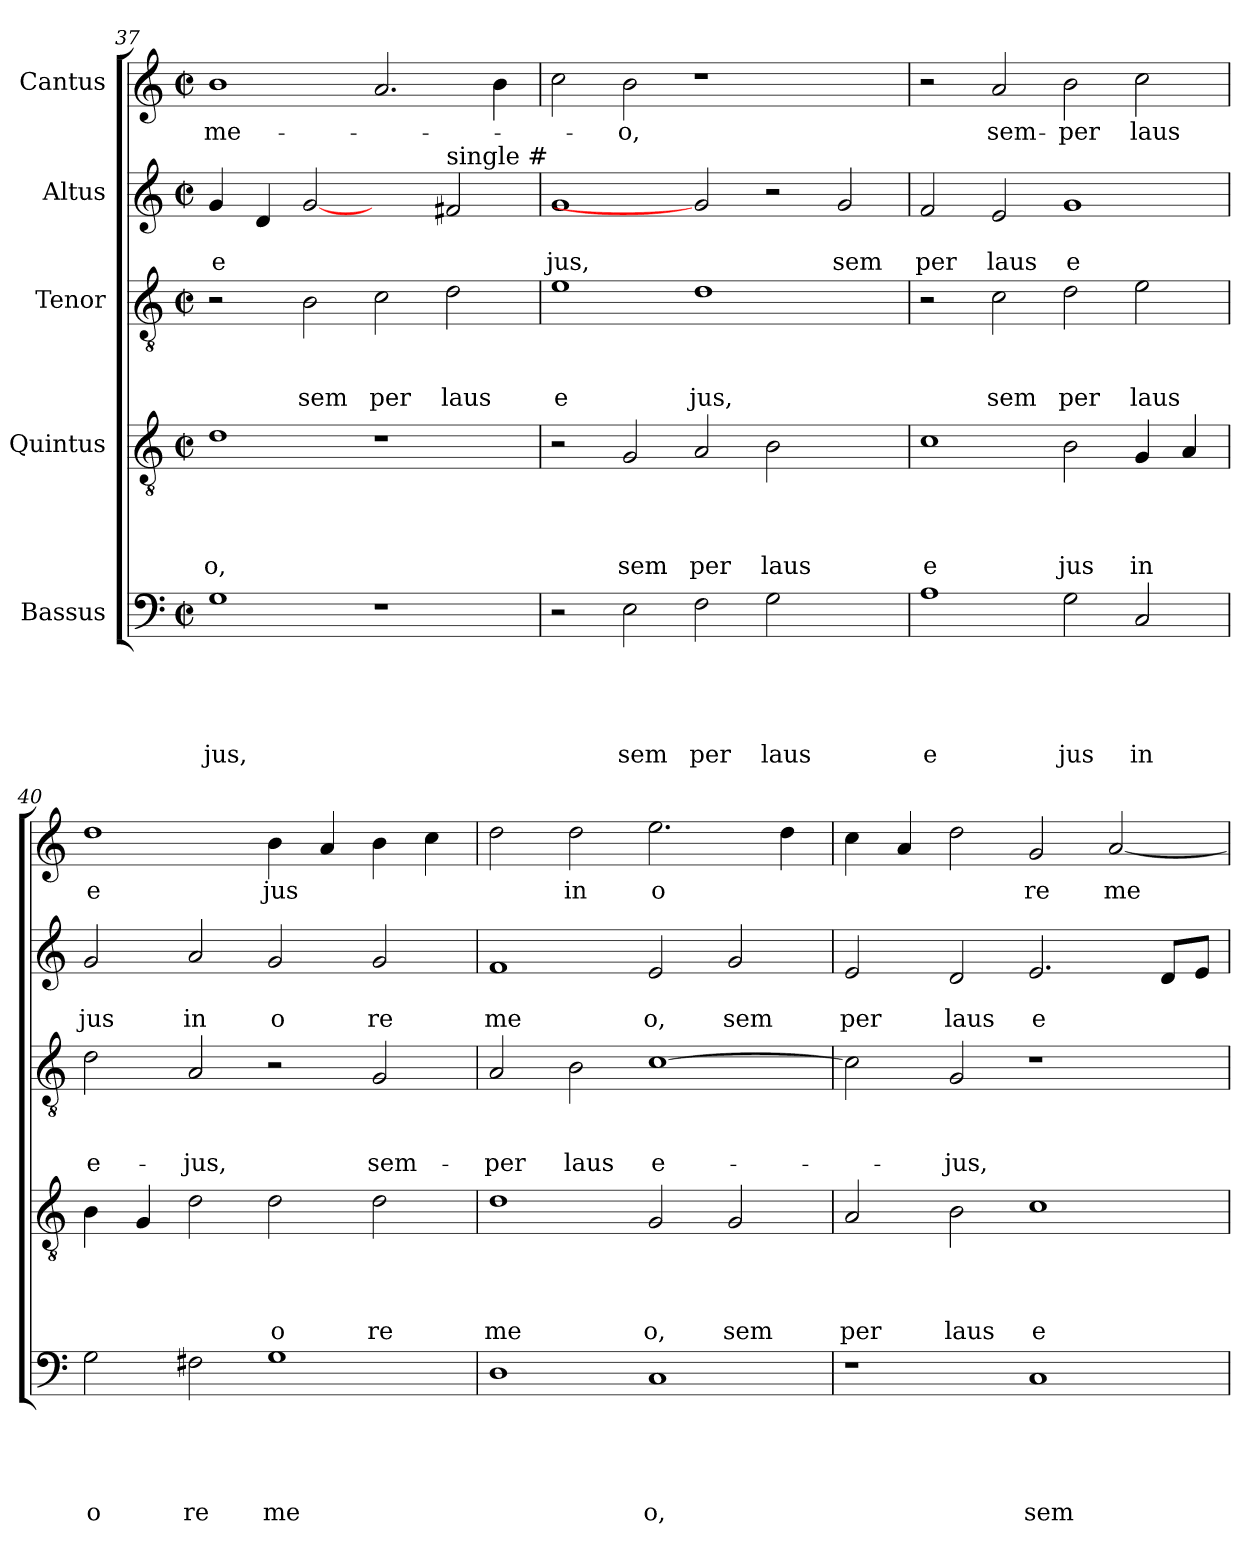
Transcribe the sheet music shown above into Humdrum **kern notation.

**kern	**text	**text	**text	**text	**text	**kern	**text	**text	**text	**text	**kern	**text	**text	**text	**kern	**text	**text	**kern	**text
*part5	*part5	*part5	*part5	*part5	*part5	*part4	*part4	*part4	*part4	*part4	*part3	*part3	*part3	*part3	*part2	*part2	*part2	*part1	*part1
*staff5	*staff5	*staff5	*staff5	*staff5	*staff5	*staff4	*staff4	*staff4	*staff4	*staff4	*staff3	*staff3	*staff3	*staff3	*staff2	*staff2	*staff2	*staff1	*staff1
*I"Bassus	*	*	*	*	*	*I"Quintus	*	*	*	*	*I"Tenor	*	*	*	*I"Altus	*	*	*I"Cantus	*
*clefF4	*	*	*	*	*	*clefGv2	*	*	*	*	*clefGv2	*	*	*	*clefG2	*	*	*clefG2	*
*k[]	*	*	*	*	*	*k[]	*	*	*	*	*k[]	*	*	*	*k[]	*	*	*k[]	*
*C:	*	*	*	*	*	*C:	*	*	*	*	*C:	*	*	*	*C:	*	*	*C:	*
*M2/2	*	*	*	*	*	*M2/2	*	*	*	*	*M2/2	*	*	*	*M2/2	*	*	*M2/2	*
*met(c|)	*	*	*	*	*	*met(c|)	*	*	*	*	*met(c|)	*	*	*	*met(c|)	*	*	*met(c|)	*
=37	=37	=37	=37	=37	=37	=37	=37	=37	=37	=37	=37	=37	=37	=37	=37	=37	=37	=37	=37
!	!	!	!	!	!LO:LY:b	!	!	!	!	!LO:LY:b	!	!	!	!	!	!	!LO:LY:b	!	!LO:LY:b
1G	.	.	.	.	jus,	1d	.	.	.	o,	2r	.	.	.	4g/	.	e	1b	me-
.	.	.	.	.	.	.	.	.	.	.	.	.	.	.	4d/	.	.	.	.
!	!	!	!	!	!	!	!	!	!	!	!	!	!	!LO:LY:b	!	!	!	!	!
.	.	.	.	.	.	.	.	.	.	.	2B\	.	.	sem	[2g	.	.	.	.
!	!	!	!	!	!	!	!	!	!	!	!	!	!	!LO:LY:b	!	!	!	!	!
1r	.	.	.	.	.	1r	.	.	.	.	2c\	.	.	per	2ryy	.	.	2.a/	.
!	!	!	!	!	!	!	!	!	!	!	!	!	!	!	!LO:TX:a:t=single #	!	!	!	!
!	!	!	!	!	!	!	!	!	!	!	!	!	!	!LO:LY:b	!	!	!	!	!
.	.	.	.	.	.	.	.	.	.	.	2d\	.	.	laus	2f#/	.	.	.	.
.	.	.	.	.	.	.	.	.	.	.	.	.	.	.	.	.	.	4b\	.
=38	=38	=38	=38	=38	=38	=38	=38	=38	=38	=38	=38	=38	=38	=38	=38	=38	=38	=38	=38
!	!	!	!	!	!	!	!	!	!	!	!	!	!	!LO:LY:b	!	!	!LO:LY:b	!	!
2r	.	.	.	.	.	2r	.	.	.	.	1e	.	.	e	1g	.	jus,	2cc\	.
!	!	!	!	!	!LO:LY:b	!	!	!	!	!LO:LY:b	!	!	!	!	!	!	!	!	!LO:LY:b
2E\	.	.	.	.	sem	2G/	.	.	.	sem	.	.	.	.	.	.	.	2b\	-o,
!	!	!	!	!	!LO:LY:b	!	!	!	!	!LO:LY:b	!	!	!	!LO:LY:b	!	!	!	!	!
2F\	.	.	.	.	per	2A/	.	.	.	per	1d	.	.	jus,	2g]	.	.	1r	.
!	!	!	!	!	!LO:LY:b	!	!	!	!	!LO:LY:b	!	!	!	!	!	!	!	!	!
2G\	.	.	.	.	laus	2B\	.	.	.	laus	.	.	.	.	2r	.	.	.	.
!	!	!	!	!	!	!	!	!	!	!	!	!	!	!	!	!	!LO:LY:b	!	!
2ryy	.	.	.	.	.	2ryy	.	.	.	.	2ryy	.	.	.	2g/	.	sem	2ryy	.
=39	=39	=39	=39	=39	=39	=39	=39	=39	=39	=39	=39	=39	=39	=39	=39	=39	=39	=39	=39
!	!	!	!	!	!LO:LY:b	!	!	!	!	!LO:LY:b	!	!	!	!	!	!	!LO:LY:b	!	!
1A	.	.	.	.	e	1c	.	.	.	e	2r	.	.	.	2f/	.	per	2r	.
!	!	!	!	!	!	!	!	!	!	!	!	!	!	!LO:LY:b	!	!	!LO:LY:b	!	!LO:LY:b
.	.	.	.	.	.	.	.	.	.	.	2c\	.	.	sem	2e/	.	laus	2a/	sem-
!	!	!	!	!	!LO:LY:b	!	!	!	!	!LO:LY:b	!	!	!	!LO:LY:b	!	!	!LO:LY:b	!	!LO:LY:b
2G\	.	.	.	.	jus	2B\	.	.	.	jus	2d\	.	.	per	1g	.	e	2b\	-per
!	!	!	!	!	!LO:LY:b	!	!	!	!	!LO:LY:b	!	!	!	!LO:LY:b	!	!	!	!	!LO:LY:b
2C/	.	.	.	.	in	4G/	.	.	.	in	2e\	.	.	laus	.	.	.	2cc\	laus
.	.	.	.	.	.	4A/	.	.	.	.	.	.	.	.	.	.	.	.	.
!!LO:PB:g=z
=40	=40	=40	=40	=40	=40	=40	=40	=40	=40	=40	=40	=40	=40	=40	=40	=40	=40	=40	=40
!	!	!	!	!	!LO:LY:b	!	!	!	!	!	!	!	!	!LO:LY:b	!	!	!LO:LY:b	!	!LO:LY:b
2G\	.	.	.	.	o	4B\	.	.	.	.	2d\	.	.	e-	2g/	.	jus	1dd	e
.	.	.	.	.	.	4G/	.	.	.	.	.	.	.	.	.	.	.	.	.
!	!	!	!	!	!LO:LY:b	!	!	!	!	!	!	!	!	!LO:LY:b	!	!	!LO:LY:b	!	!
2F#X\	.	.	.	.	re	2d\	.	.	.	.	2A/	.	.	-jus,	2a/	.	in	.	.
!	!	!	!	!	!LO:LY:b	!	!	!	!	!LO:LY:b	!	!	!	!	!	!	!LO:LY:b	!	!LO:LY:b
1G	.	.	.	.	me	2d\	.	.	.	o	2r	.	.	.	2g/	.	o	4b\	jus
.	.	.	.	.	.	.	.	.	.	.	.	.	.	.	.	.	.	4a/	.
!	!	!	!	!	!	!	!	!	!	!LO:LY:b	!	!	!	!LO:LY:b	!	!	!LO:LY:b	!	!
.	.	.	.	.	.	2d\	.	.	.	re	2G/	.	.	sem-	2g/	.	re	4b\	.
.	.	.	.	.	.	.	.	.	.	.	.	.	.	.	.	.	.	4cc\	.
=41	=41	=41	=41	=41	=41	=41	=41	=41	=41	=41	=41	=41	=41	=41	=41	=41	=41	=41	=41
!	!	!	!	!	!	!	!	!	!	!LO:LY:b	!	!	!	!LO:LY:b	!	!	!LO:LY:b	!	!
1D	.	.	.	.	.	1d	.	.	.	me	2A/	.	.	-per	1f	.	me	2dd\	.
!	!	!	!	!	!	!	!	!	!	!	!	!	!	!LO:LY:b	!	!	!	!	!LO:LY:b
.	.	.	.	.	.	.	.	.	.	.	2B\	.	.	laus	.	.	.	2dd\	in
!	!	!	!	!	!LO:LY:b	!	!	!	!	!LO:LY:b	!	!	!	!LO:LY:b	!	!	!LO:LY:b	!	!LO:LY:b
1C	.	.	.	.	o,	2G/	.	.	.	o,	[>1c	.	.	e-	2e/	.	o,	2.ee\	o
!	!	!	!	!	!	!	!	!	!	!LO:LY:b	!	!	!	!	!	!	!LO:LY:b	!	!
.	.	.	.	.	.	2G/	.	.	.	sem	.	.	.	.	2g/	.	sem	.	.
.	.	.	.	.	.	.	.	.	.	.	.	.	.	.	.	.	.	4dd\	.
=42	=42	=42	=42	=42	=42	=42	=42	=42	=42	=42	=42	=42	=42	=42	=42	=42	=42	=42	=42
!	!	!	!	!	!	!	!	!	!	!LO:LY:b	!	!	!	!	!	!	!LO:LY:b	!	!
1r	.	.	.	.	.	2A/	.	.	.	per	2c\]	.	.	.	2e/	.	per	4cc\	.
.	.	.	.	.	.	.	.	.	.	.	.	.	.	.	.	.	.	4a/	.
!	!	!	!	!	!	!	!	!	!	!LO:LY:b	!	!	!	!LO:LY:b	!	!	!LO:LY:b	!	!
.	.	.	.	.	.	2B\	.	.	.	laus	2G/	.	.	-jus,	2d/	.	laus	2dd\	.
!	!	!	!	!	!LO:LY:b	!	!	!	!	!LO:LY:b	!	!	!	!	!	!	!LO:LY:b	!	!LO:LY:b
1C	.	.	.	.	sem	1c	.	.	.	e	1r	.	.	.	2.e/	.	e	2g/	re
!	!	!	!	!	!	!	!	!	!	!	!	!	!	!	!	!	!	!	!LO:LY:b
.	.	.	.	.	.	.	.	.	.	.	.	.	.	.	.	.	.	[<2a/	me
.	.	.	.	.	.	.	.	.	.	.	.	.	.	.	8d/L	.	.	.	.
.	.	.	.	.	.	.	.	.	.	.	.	.	.	.	8e/J	.	.	.	.
=	=	=	=	=	=	=	=	=	=	=	=	=	=	=	=	=	=	=	=
*-	*-	*-	*-	*-	*-	*-	*-	*-	*-	*-	*-	*-	*-	*-	*-	*-	*-	*-	*-
